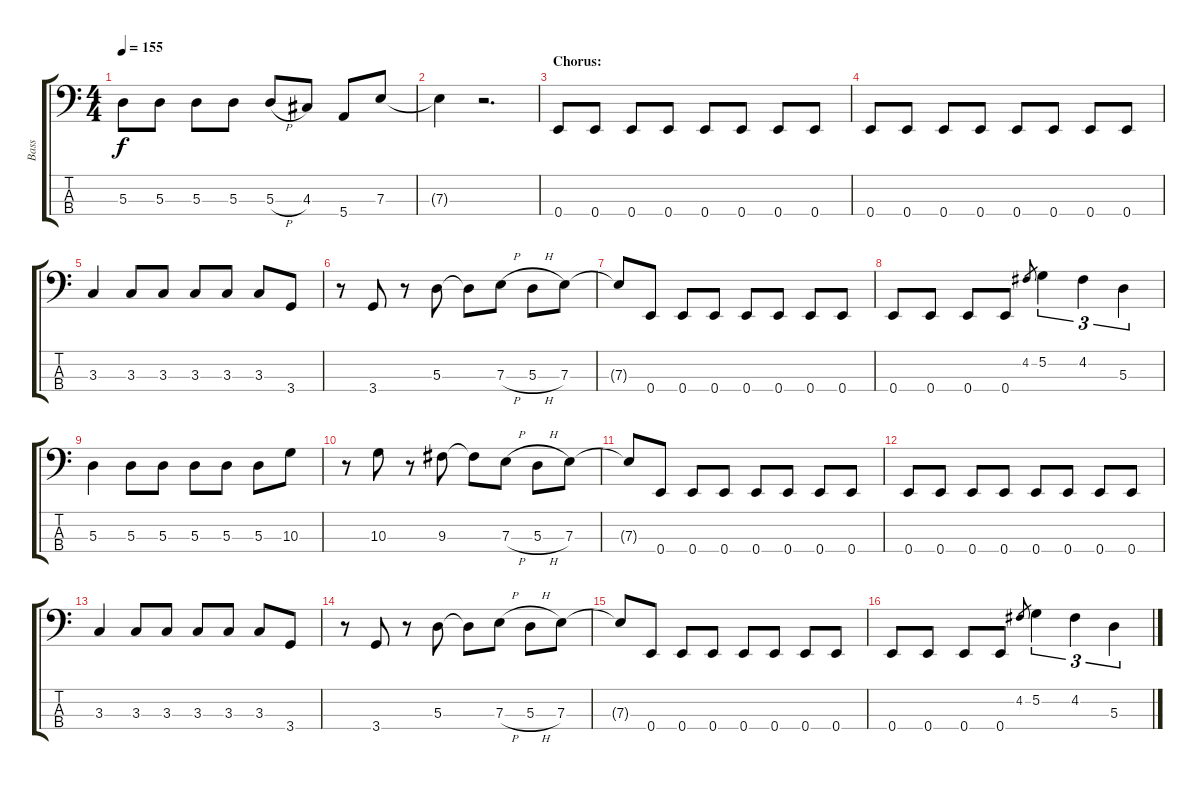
\track ("Bass" "Bass") {instrument electricbasspick}
\staff {score tabs}
\tuning (G2 D2 A1 E1) {hide}
\ts (4 4)
\tempo 155
\clef f4
\ks c
5.3{t}.8{dy f} 5.3.8 5.3.8 5.3.8 5.3{h}.8 4.3.8 5.4.8 7.3.8 |
7.3{t}.4 r.2{d} |
\section ("" "Chorus:")
0.4.8 0.4.8 0.4.8 0.4.8 0.4.8 0.4.8 0.4.8 0.4.8 |
0.4.8 0.4.8 0.4.8 0.4.8 0.4.8 0.4.8 0.4.8 0.4.8 |
3.3.4 3.3.8 3.3.8 3.3.8 3.3.8 3.3.8 3.4.8 |
r.8 3.4.8 r.8 5.3.8 5.3{t}.8 7.3{h}.8 5.3{h}.8 7.3.8 |
7.3{t}.8 0.4.8 0.4.8 0.4.8 0.4.8 0.4.8 0.4.8 0.4.8 |
0.4.8 0.4.8 0.4.8 0.4.8 4.2.8{gr} 5.2.4{tu (3 2)} 4.2.4{tu (3 2)} 5.3.4{tu (3 2)} |
5.3.4 5.3.8 5.3.8 5.3.8 5.3.8 5.3.8 10.3.8 |
r.8 10.3.8 r.8 9.3.8 9.3{t}.8 7.3{h}.8 5.3{h}.8 7.3.8 |
7.3{t}.8 0.4.8 0.4.8 0.4.8 0.4.8 0.4.8 0.4.8 0.4.8 |
0.4.8 0.4.8 0.4.8 0.4.8 0.4.8 0.4.8 0.4.8 0.4.8 |
3.3.4 3.3.8 3.3.8 3.3.8 3.3.8 3.3.8 3.4.8 |
r.8 3.4.8 r.8 5.3.8 5.3{t}.8 7.3{h}.8 5.3{h}.8 7.3.8 |
7.3{t}.8 0.4.8 0.4.8 0.4.8 0.4.8 0.4.8 0.4.8 0.4.8 |
0.4.8 0.4.8 0.4.8 0.4.8 4.2.8{gr} 5.2.4{tu (3 2)} 4.2.4{tu (3 2)} 5.3.4{tu (3 2)}
